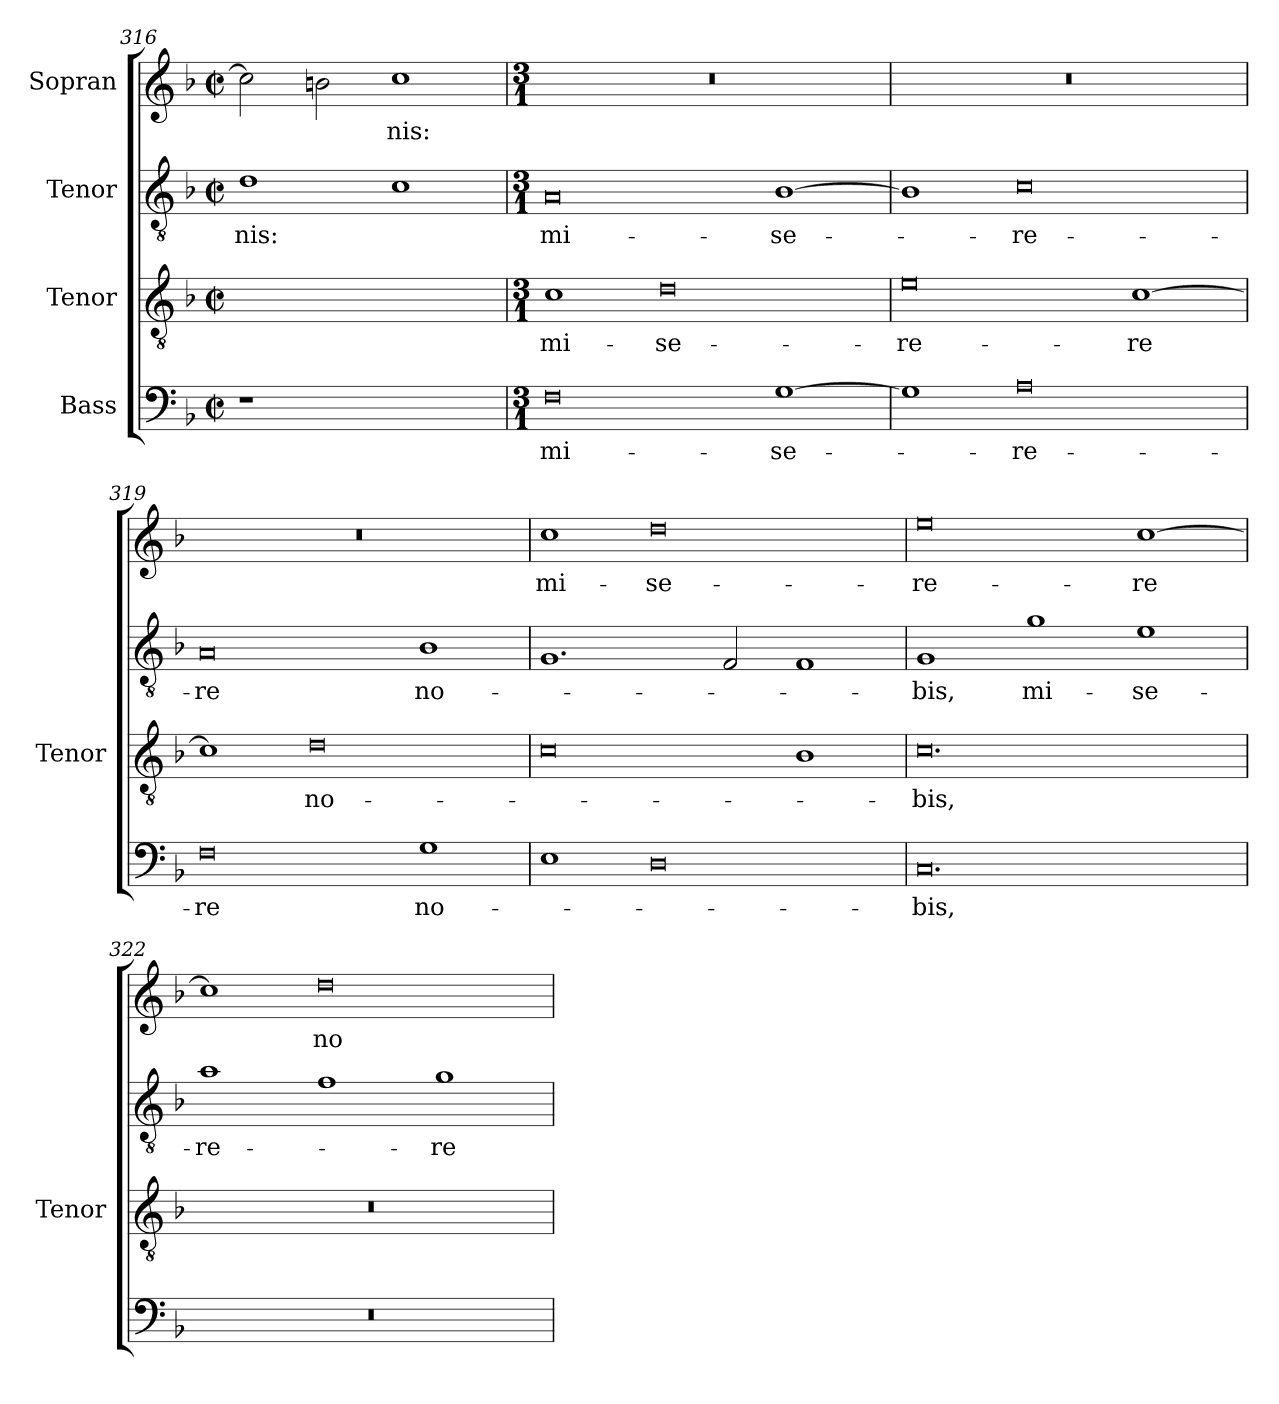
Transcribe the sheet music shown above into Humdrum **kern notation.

**kern	**text	**kern	**text	**kern	**text	**kern	**text
*part4	*part4	*part3	*part3	*part2	*part2	*part1	*part1
*staff4	*staff4	*staff3	*staff3	*staff2	*staff2	*staff1	*staff1
*I"Bass	*	*I"Tenor	*	*I"Tenor	*	*I"Sopran	*
*	*	*I'Tenor	*	*	*	*	*
*clefF4	*	*clefGv2	*	*clefGv2	*	*clefG2	*
*	*	*ITrd7c12	*	*ITrd7c12	*	*	*
*k[b-]	*	*k[b-]	*	*k[b-]	*	*k[b-]	*
*F:	*	*F:	*	*F:	*	*F:	*
*M2/2	*	*M2/2	*	*M2/2	*	*M2/2	*
*met(c|)	*	*met(c|)	*	*met(c|)	*	*met(c|)	*
=316	=316	=316	=316	=316	=316	=316	=316
!LO:N:vis=1	!	!LO:N:vis=1	!	!	!	!	!
!	!	!	!	!	!LO:LY:b:color=#000000	!	!
1r	.	1ryy	.	1Di	-nis:	2cci\]	.
.	.	.	.	.	.	2bni\	.
!	!	!	!	!	!	!	!LO:LY:b:color=#000000
1ryy	.	1ryy	.	1Ci	.	1cci	-nis:
!!LO:LB:g=z
=317	=317	=317	=317	=317	=317	=317	=317
*M3/1	*	*M3/1	*	*M3/1	*	*M3/1	*
!	!LO:LY:b:color=#000000	!	!	!	!	!	!
!	!	!	!LO:LY:b:color=#000000	!	!	!	!
!	!	!	!	!	!LO:LY:b:color=#000000	!LO:N:vis=1	!
0Fi	mi-	1Ci	mi-	0AAi	mi-	0.r	.
!	!	!	!LO:LY:b:color=#000000	!	!	!	!
.	.	0Di	-se-	.	.	.	.
!	!LO:LY:b:color=#000000	!	!	!	!	!	!
!	!	!	!	!	!LO:LY:b:color=#000000	!	!
[>1Gi	-se-	.	.	[>1BB-i	-se-	.	.
=318	=318	=318	=318	=318	=318	=318	=318
!	!	!	!LO:LY:b:color=#000000	!	!	!LO:N:vis=1	!
1Gi]	.	0Ei	-re-	1BB-i]	.	0.r	.
!	!LO:LY:b:color=#000000	!	!	!	!	!	!
!	!	!	!	!	!LO:LY:b:color=#000000	!	!
0Ai	-re-	.	.	0Ci	-re-	.	.
!	!	!	!LO:LY:b:color=#000000	!	!	!	!
.	.	[>1Ci	-re	.	.	.	.
=319	=319	=319	=319	=319	=319	=319	=319
!	!LO:LY:b:color=#000000	!	!	!	!	!	!
!	!	!	!	!	!LO:LY:b:color=#000000	!LO:N:vis=1	!
0Fi	-re	1Ci]	.	0AAi	-re	0.r	.
!	!	!	!LO:LY:b:color=#000000	!	!	!	!
.	.	0Di	no-	.	.	.	.
!	!LO:LY:b:color=#000000	!	!	!	!	!	!
!	!	!	!	!	!LO:LY:b:color=#000000	!	!
1Gi	no-	.	.	1BB-i	no-	.	.
=320	=320	=320	=320	=320	=320	=320	=320
!	!	!	!	!	!	!	!LO:LY:b:color=#000000
1Ei	.	0Ci	.	1.GGi	.	1cci	mi-
!	!	!	!	!	!	!	!LO:LY:b:color=#000000
0Di	.	.	.	.	.	0ddi	-se-
.	.	.	.	2FFi/	.	.	.
.	.	1BB-i	.	1FFi	.	.	.
=321	=321	=321	=321	=321	=321	=321	=321
!	!LO:LY:b:color=#000000	!	!	!	!	!	!
!	!	!	!LO:LY:b:color=#000000	!	!	!	!
!	!	!	!	!	!LO:LY:b:color=#000000	!	!
!	!	!	!	!	!	!	!LO:LY:b:color=#000000
0.Ci	-bis,	0.Ci	-bis,	1GGi	-bis,	0eei	-re-
!	!	!	!	!	!LO:LY:b:color=#000000	!	!
.	.	.	.	1Gi	mi-	.	.
!	!	!	!	!	!LO:LY:b:color=#000000	!	!
!	!	!	!	!	!	!	!LO:LY:b:color=#000000
.	.	.	.	1Ei	-se-	[>1cci	-re
=322	=322	=322	=322	=322	=322	=322	=322
!LO:N:vis=1	!	!LO:N:vis=1	!	!	!	!	!
!	!	!	!	!	!LO:LY:b:color=#000000	!	!
0.r	.	0.r	.	1Ai	-re-	1cci]	.
!	!	!	!	!	!	!	!LO:LY:b:color=#000000
.	.	.	.	1Fi	.	0ddi	no-
!	!	!	!	!	!LO:LY:b:color=#000000	!	!
.	.	.	.	1Gi	-re	.	.
=	=	=	=	=	=	=	=
*-	*-	*-	*-	*-	*-	*-	*-
